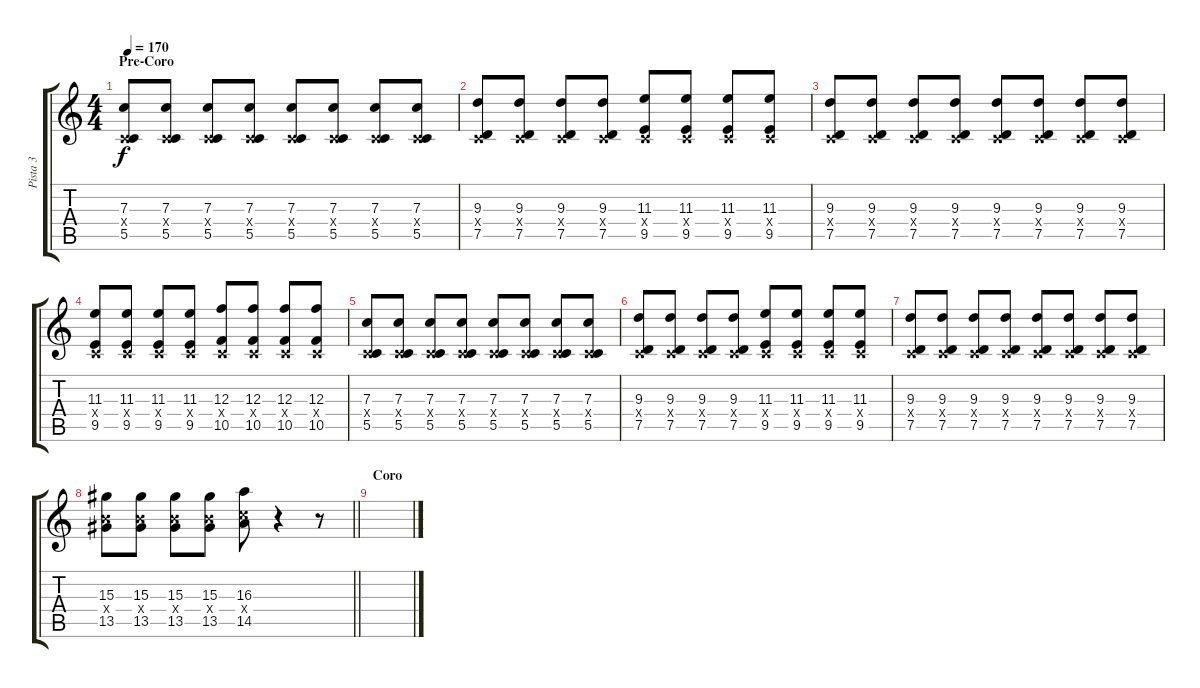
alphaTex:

\track ("Pista 3" "Pista 3") {instrument distortionguitar}
\staff {score tabs}
\tuning (D4 A3 F3 C3 G2 C2) {hide}
\ts (4 4)
\section ("" "Pre-Coro")
\tempo 170
\clef g2
\ks c
(7.3 0.4{x} 5.5).8{dy f} (7.3 0.4{x} 5.5).8 (7.3 0.4{x} 5.5).8 (7.3 0.4{x} 5.5).8 (7.3 0.4{x} 5.5).8 (7.3 0.4{x} 5.5).8 (7.3 0.4{x} 5.5).8 (7.3 0.4{x} 5.5).8 |
(9.3 0.4{x} 7.5).8 (9.3 0.4{x} 7.5).8 (9.3 0.4{x} 7.5).8 (9.3 0.4{x} 7.5).8 (11.3 0.4{x} 9.5).8 (11.3 0.4{x} 9.5).8 (11.3 0.4{x} 9.5).8 (11.3 0.4{x} 9.5).8 |
(9.3 0.4{x} 7.5).8 (9.3 0.4{x} 7.5).8 (9.3 0.4{x} 7.5).8 (9.3 0.4{x} 7.5).8 (9.3 0.4{x} 7.5).8 (9.3 0.4{x} 7.5).8 (9.3 0.4{x} 7.5).8 (9.3 0.4{x} 7.5).8 |
(11.3 0.4{x} 9.5).8 (11.3 0.4{x} 9.5).8 (11.3 0.4{x} 9.5).8 (11.3 0.4{x} 9.5).8 (12.3 0.4{x} 10.5).8 (12.3 0.4{x} 10.5).8 (12.3 0.4{x} 10.5).8 (12.3 0.4{x} 10.5).8 |
(7.3 0.4{x} 5.5).8 (7.3 0.4{x} 5.5).8 (7.3 0.4{x} 5.5).8 (7.3 0.4{x} 5.5).8 (7.3 0.4{x} 5.5).8 (7.3 0.4{x} 5.5).8 (7.3 0.4{x} 5.5).8 (7.3 0.4{x} 5.5).8 |
(9.3 0.4{x} 7.5).8 (9.3 0.4{x} 7.5).8 (9.3 0.4{x} 7.5).8 (9.3 0.4{x} 7.5).8 (11.3 0.4{x} 9.5).8 (11.3 0.4{x} 9.5).8 (11.3 0.4{x} 9.5).8 (11.3 0.4{x} 9.5).8 |
(9.3 0.4{x} 7.5).8 (9.3 0.4{x} 7.5).8 (9.3 0.4{x} 7.5).8 (9.3 0.4{x} 7.5).8 (9.3 0.4{x} 7.5).8 (9.3 0.4{x} 7.5).8 (9.3 0.4{x} 7.5).8 (9.3 0.4{x} 7.5).8 |
\barLineRight lightlight
(15.3 11.4{x} 13.5).8 (15.3 11.4{x} 13.5).8 (15.3 11.4{x} 13.5).8 (15.3 11.4{x} 13.5).8 (16.3 12.4{x} 14.5).8 r.4 r.8 |
\section ("" "Coro")
